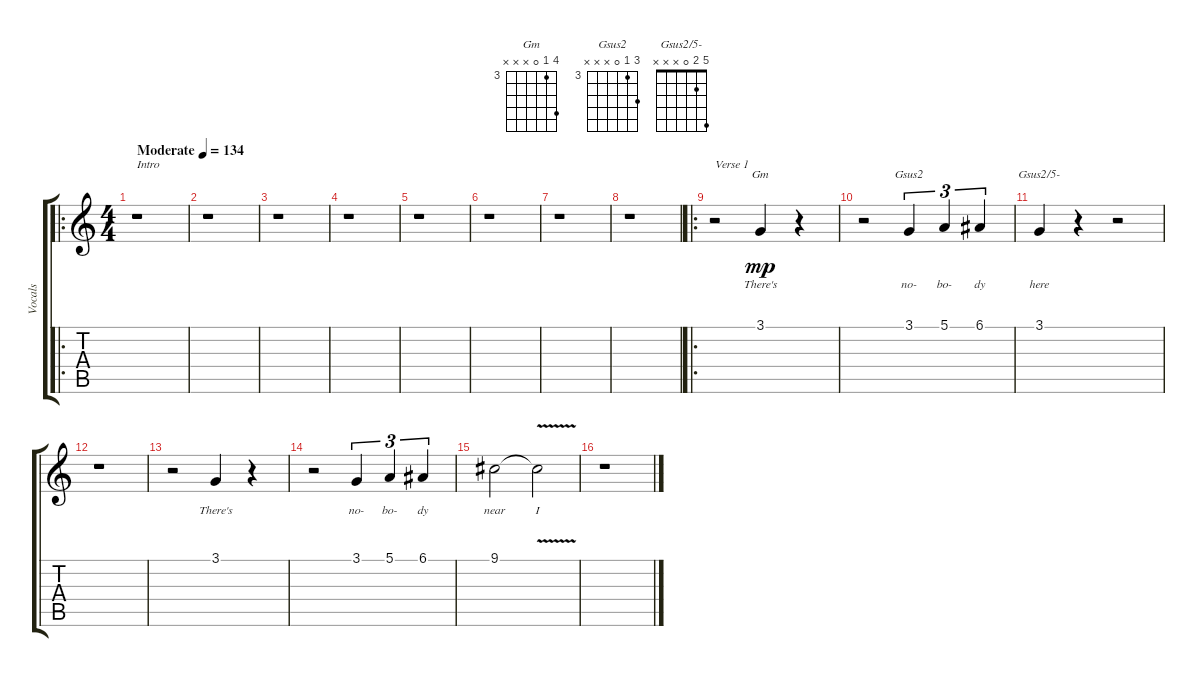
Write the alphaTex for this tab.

\track ("Vocals" "Vocals") {instrument whistle}
\staff {score tabs}
\tuning (E4 B3 G3 D3 A2 E2) {hide}
\chord ("Gm" 6 3 0 x x x) {firstfret 3}
\chord ("Gsus2" 5 3 0 x x x) {firstfret 3}
\chord ("Gsus2/5-" 5 2 0 x x x)
\ro
\ts (4 4)
\tempo (134 "Moderate")
\clef g2
\ks c
r.1{txt "Intro" dy mp instrument whistle} |
r.1 |
r.1 |
r.1 |
r.1 |
r.1 |
r.1 |
r.1 |
\ro
r.2{txt "Verse 1"} 3.1.4{ch "Gm" lyrics (0 "There's") lyrics (1 "") lyrics (2 "") lyrics (3 "") lyrics (4 "")} r.4 |
r.2 3.1.4{tu (3 2) ch "Gsus2" lyrics (0 "no-") lyrics (1 "") lyrics (2 "") lyrics (3 "") lyrics (4 "")} 5.1.4{tu (3 2) lyrics (0 "bo-") lyrics (1 "") lyrics (2 "") lyrics (3 "") lyrics (4 "")} 6.1.4{tu (3 2) lyrics (0 "dy") lyrics (1 "") lyrics (2 "") lyrics (3 "") lyrics (4 "")} |
3.1.4{ch "Gsus2/5-" lyrics (0 "here") lyrics (1 "") lyrics (2 "") lyrics (3 "") lyrics (4 "")} r.4 r.2 |
r.1 |
r.2 3.1.4{lyrics (0 "There's") lyrics (1 "") lyrics (2 "") lyrics (3 "") lyrics (4 "")} r.4 |
r.2 3.1.4{tu (3 2) lyrics (0 "no-") lyrics (1 "") lyrics (2 "") lyrics (3 "") lyrics (4 "")} 5.1.4{tu (3 2) lyrics (0 "bo-") lyrics (1 "") lyrics (2 "") lyrics (3 "") lyrics (4 "")} 6.1.4{tu (3 2) lyrics (0 "dy") lyrics (1 "") lyrics (2 "") lyrics (3 "") lyrics (4 "")} |
9.1.2{lyrics (0 "near") lyrics (1 "") lyrics (2 "") lyrics (3 "") lyrics (4 "")} 9.1{v t}.2{lyrics (0 "I") lyrics (1 "") lyrics (2 "") lyrics (3 "") lyrics (4 "")} |
r.1
